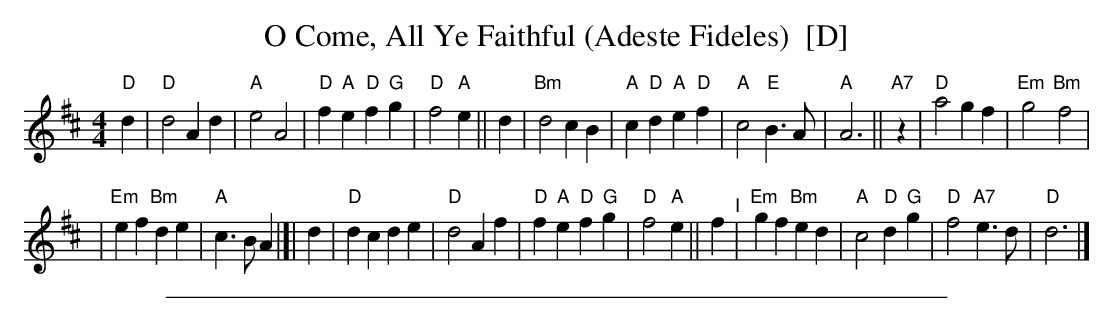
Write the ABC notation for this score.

X:1
T: O Come, All Ye Faithful (Adeste Fideles)  [D]
M: 4/4
L: 1/4
K: D
"D"d \
| "D"d2 A d | "A"e2 A2 | "D"f "A"e "D"f "G"g | "D"f2 "A"e || d | "Bm"d2 cB \
| "A"c "D"d "A"e "D"f | "A"c2 "E"B>A | "A"A3 || "A7"z | "D"a2 gf | "Em"g2 "Bm"f2 |
| "Em"e f "Bm"de | "A"c>B A |[| d | "D"dc de | "D"d2 Af | "D"f "A"e "D"f "G"g \
| "D"f2 "A"e || f "^I"| "Em"gf "Bm"ed | "A"c2 "D"d "G"g | "D"f2 "A7"e>d | "D"d3 |]
